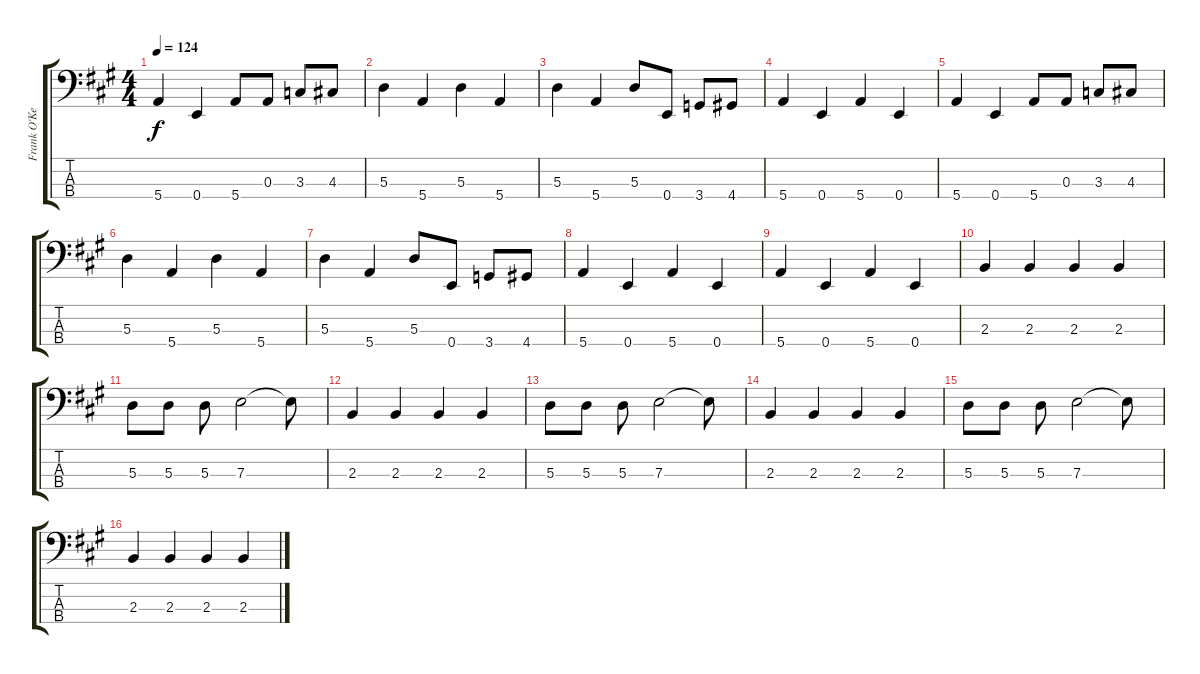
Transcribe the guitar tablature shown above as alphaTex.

\track ("Frank O'Keefe Bass" "Frank O'Ke") {instrument electricbassfinger}
\staff {score tabs}
\tuning (G2 D2 A1 E1) {hide}
\ts (4 4)
\tempo 124
\clef f4
\ks a
5.4.4{dy f} 0.4.4 5.4.8 0.3.8 3.3.8 4.3.8 |
5.3.4 5.4.4 5.3.4 5.4.4 |
5.3.4 5.4.4 5.3.8 0.4.8 3.4.8 4.4.8 |
5.4.4 0.4.4 5.4.4 0.4.4 |
5.4.4 0.4.4 5.4.8 0.3.8 3.3.8 4.3.8 |
5.3.4 5.4.4 5.3.4 5.4.4 |
5.3.4 5.4.4 5.3.8 0.4.8 3.4.8 4.4.8 |
5.4.4 0.4.4 5.4.4 0.4.4 |
5.4.4 0.4.4 5.4.4 0.4.4 |
2.3.4 2.3.4 2.3.4 2.3.4 |
5.3.8 5.3.8 5.3.8 7.3.2 7.3{t}.8 |
2.3.4 2.3.4 2.3.4 2.3.4 |
5.3.8 5.3.8 5.3.8 7.3.2 7.3{t}.8 |
2.3.4 2.3.4 2.3.4 2.3.4 |
5.3.8 5.3.8 5.3.8 7.3.2 7.3{t}.8 |
2.3.4 2.3.4 2.3.4 2.3.4
